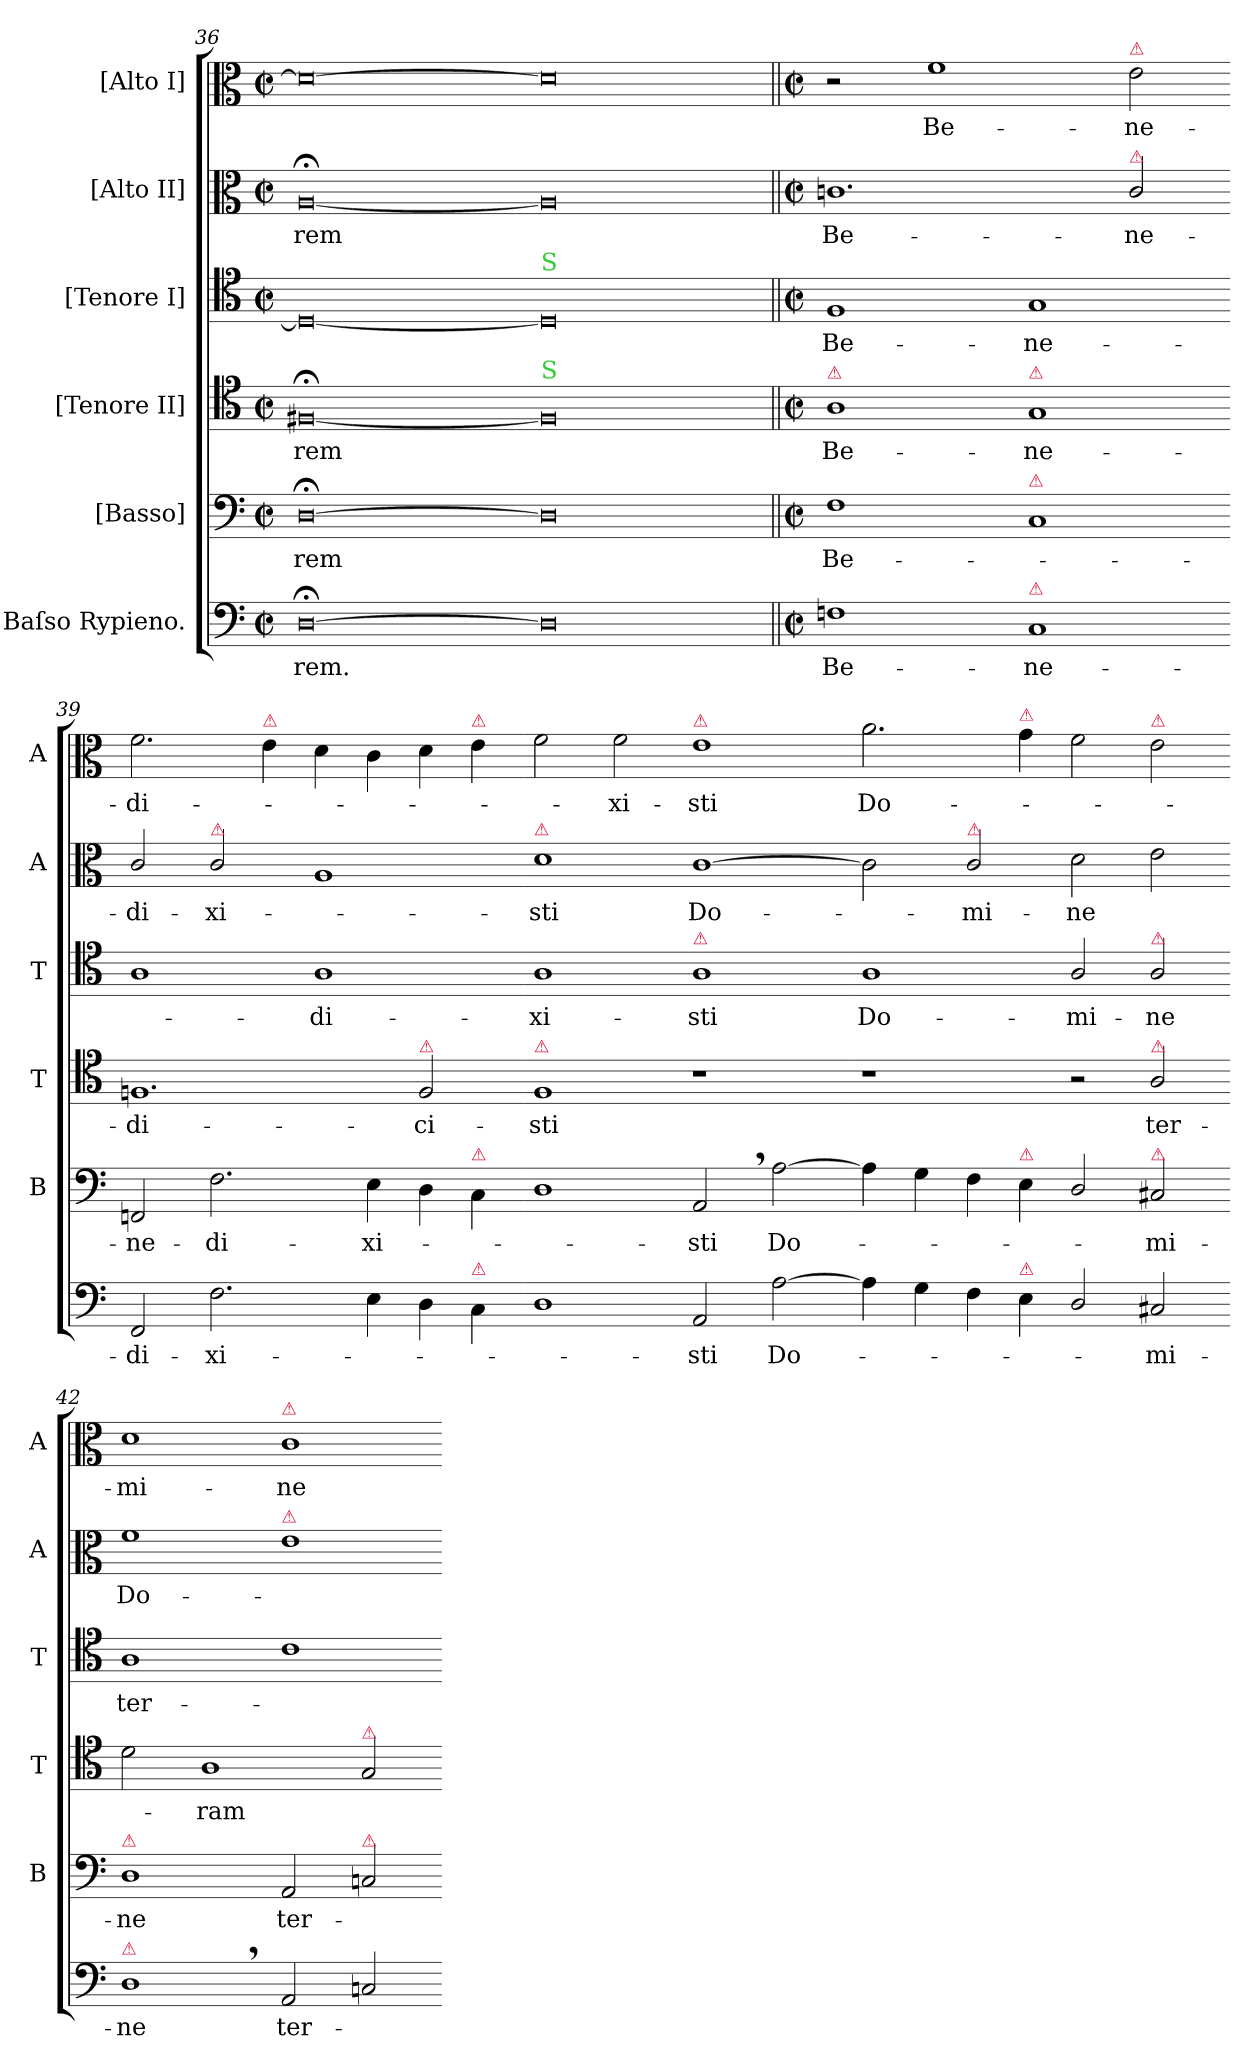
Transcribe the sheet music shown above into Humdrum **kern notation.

**kern	**text	**kern	**text	**kern	**text	**kern	**text	**kern	**text	**kern	**text
*part6	*part6	*part5	*part5	*part4	*part4	*part3	*part3	*part2	*part2	*part1	*part1
*staff6	*staff6	*staff5	*staff5	*staff4	*staff4	*staff3	*staff3	*staff2	*staff2	*staff1	*staff1
*I"Baſso Rypieno.	*	*I"[Basso]	*	*I"[Tenore II]	*	*I"[Tenore I]	*	*I"[Alto II]	*	*I"[Alto I]	*
*	*	*I'B	*	*I'T	*	*I'T	*	*I'A	*	*I'A	*
*clefF4	*	*clefF4	*	*clefC4	*	*clefC4	*	*clefC3	*	*clefC3	*
*k[]	*	*k[]	*	*k[]	*	*k[]	*	*k[]	*	*k[]	*
*M2/1	*	*M2/1	*	*M2/1	*	*M2/1	*	*M2/1	*	*M2/1	*
*met(c|)	*	*met(c|)	*	*met(c|)	*	*met(c|)	*	*met(c|)	*	*met(c|)	*
=36	=36	=36	=36	=36	=36	=36	=36	=36	=36	=36	=36
!	!	!	!LO:LY:i	!	!	!	!	!	!	!	!
[0D;<	-rem.	[0D;<	-rem	[0F#X;<	-rem	0D_	.	[0A;<	-rem	0d_	.
=37-	=37-	=37-	=37-	=37-	=37-	=37-	=37-	=37-	=37-	=37-	=37-
!	!	!	!	!	!	!LO:TX:a:color=limegreen:t=S	!	!	!	!	!
!	!	!	!	!LO:TX:a:color=limegreen:t=S	!	!	!	!	!	!	!
0D]	.	0D]	.	0F#]	.	0D]	.	0A]	.	0d]	.
=38||	=38||	=38||	=38||	=38||	=38||	=38||	=38||	=38||	=38||	=38||	=38||
*M2/1	*	*M2/1	*	*M2/1	*	*M2/1	*	*M2/1	*	*M2/1	*
*met(c|)	*	*met(c|)	*	*met(c|)	*	*met(c|)	*	*met(c|)	*	*met(c|)	*
!	!	!	!	!LO:TX:a:color=crimson:t=⚠	!	!	!	!	!	!	!
1Fn	Be-	1F	Be-	1A	Be-	1F	Be-	1.cn	Be-	2r	.
.	.	.	.	.	.	.	.	.	.	1f	Be-
!	!	!	!	!LO:TX:a:color=crimson:t=⚠	!	!	!	!	!	!	!
!	!	!LO:TX:a:color=crimson:t=⚠	!	!	!	!	!	!	!	!	!
!LO:TX:a:color=crimson:t=⚠	!	!	!	!	!	!	!	!	!	!	!
1C	-ne-	1C	.	1G	-ne-	1G	-ne-	.	.	.	.
!	!	!	!	!	!	!	!	!	!	!LO:TX:a:color=crimson:t=⚠	!
!	!	!	!	!	!	!	!	!LO:TX:a:color=crimson:t=⚠	!	!	!
.	.	.	.	.	.	.	.	2c/	-ne-	2e\	-ne-
=39-	=39-	=39-	=39-	=39-	=39-	=39-	=39-	=39-	=39-	=39-	=39-
2FF/	-di-	2FFn/	-ne-	1.Fn	-di-	1A	.	2c/	-di-	2.f\	-di-
!	!	!	!	!	!	!	!	!LO:TX:a:color=crimson:t=⚠	!	!	!
2.F\	-xi-	2.F\	-di-	.	.	.	.	2c/	-xi-	.	.
!	!	!	!	!	!	!	!	!	!	!LO:TX:a:color=crimson:t=⚠	!
.	.	.	.	.	.	.	.	.	.	4e\	.
.	.	.	.	.	.	1A	-di-	1A	.	4d\	.
4E\	.	4E\	-xi-	.	.	.	.	.	.	4c\	.
!	!	!	!	!LO:TX:a:color=crimson:t=⚠	!	!	!	!	!	!	!
4D\	.	4D\	.	2F/	-ci-	.	.	.	.	4d\	.
!	!	!	!	!	!	!	!	!	!	!LO:TX:a:color=crimson:t=⚠	!
!	!	!LO:TX:a:color=crimson:t=⚠	!	!	!	!	!	!	!	!	!
!LO:TX:a:color=crimson:t=⚠	!	!	!	!	!	!	!	!	!	!	!
4C\	.	4C\	.	.	.	.	.	.	.	4e\	.
=40-	=40-	=40-	=40-	=40-	=40-	=40-	=40-	=40-	=40-	=40-	=40-
!	!	!	!	!	!	!	!	!LO:TX:a:color=crimson:t=⚠	!	!	!
!	!	!	!	!LO:TX:a:color=crimson:t=⚠	!	!	!	!	!	!	!
1D	.	1D	.	1F	-sti	1A	-xi-	1d	-sti	2f\	.
.	.	.	.	.	.	.	.	.	.	2f\	-xi-
!	!	!	!	!	!	!	!	!	!	!LO:TX:a:color=crimson:t=⚠	!
!	!	!	!	!	!	!LO:TX:a:color=crimson:t=⚠	!	!	!	!	!
2AA/	sti	2AA,</	sti	1r	.	1A	-sti	[1c	Do-	1e	-sti
[2A\	Do-	[2A\	Do-	.	.	.	.	.	.	.	.
=41-	=41-	=41-	=41-	=41-	=41-	=41-	=41-	=41-	=41-	=41-	=41-
4A\]	.	4A\]	.	1r	.	1A	Do-	2c]	.	2.a\	Do-
4G\	.	4G\	.	.	.	.	.	.	.	.	.
!	!	!	!	!	!	!	!	!LO:TX:a:color=crimson:t=⚠	!	!	!
4F\	.	4F\	.	.	.	.	.	2c/	-mi-	.	.
!	!	!	!	!	!	!	!	!	!	!LO:TX:a:color=crimson:t=⚠	!
!	!	!LO:TX:a:color=crimson:t=⚠	!	!	!	!	!	!	!	!	!
!LO:TX:a:color=crimson:t=⚠	!	!	!	!	!	!	!	!	!	!	!
4E\	.	4E\	.	.	.	.	.	.	.	4g\	.
2D/	.	2D/	.	2r	.	2A/	-mi-	2d\	-ne	2f\	.
!	!	!	!	!	!	!	!	!	!	!LO:TX:a:color=crimson:t=⚠	!
!	!	!	!	!	!	!LO:TX:a:color=crimson:t=⚠	!	!	!	!	!
!	!	!	!	!LO:TX:a:color=crimson:t=⚠	!	!	!	!	!	!	!
!	!	!LO:TX:a:color=crimson:t=⚠	!	!	!	!	!	!	!	!	!
2C#X/	-mi-	2C#X/	-mi-	2A/	ter-	2A/	-ne	2e\	.	2e\	.
=42-	=42-	=42-	=42-	=42-	=42-	=42-	=42-	=42-	=42-	=42-	=42-
!	!	!LO:TX:a:color=crimson:t=⚠	!	!	!	!	!	!	!	!	!
!LO:TX:a:color=crimson:t=⚠	!	!	!	!	!	!	!	!	!	!	!
1D,<	-ne	1D	-ne	2d\	.	1A	ter-	1f	Do-	1d	-mi-
.	.	.	.	1A	-ram	.	.	.	.	.	.
!	!	!	!	!	!	!	!	!	!	!LO:TX:a:color=crimson:t=⚠	!
!	!	!	!	!	!	!	!	!LO:TX:a:color=crimson:t=⚠	!	!	!
2AA/	ter-	2AA/	ter-	.	.	1c	.	1e	.	1c	-ne
!	!	!	!	!LO:TX:a:color=crimson:t=⚠	!	!	!	!	!	!	!
!	!	!LO:TX:a:color=crimson:t=⚠	!	!	!	!	!	!	!	!	!
2Cn/	.	2Cn/	.	2G/	.	.	.	.	.	.	.
=-	=-	=-	=-	=-	=-	=-	=-	=-	=-	=-	=-
*-	*-	*-	*-	*-	*-	*-	*-	*-	*-	*-	*-
